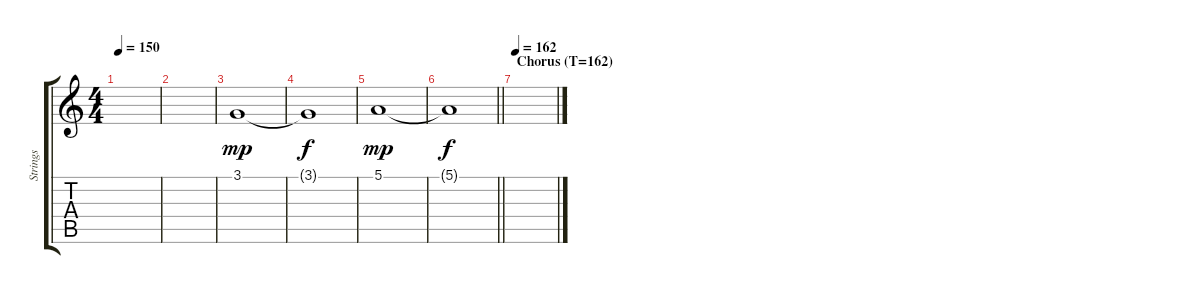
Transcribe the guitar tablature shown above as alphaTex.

\track ("Strings" "Strings") {instrument stringensemble1}
\staff {score tabs}
\tuning (E4 B3 G3 D3 A2 E2) {hide}
\ts (4 4)
\tempo 150
\clef g2
\ks c
|
|
3.1.1{dy mp} |
3.1{t}.1{dy f} |
5.1.1{dy mp} |
\barLineRight lightlight
5.1{t}.1{dy f} |
\section ("" "Chorus (T=162)")
\tempo 162
